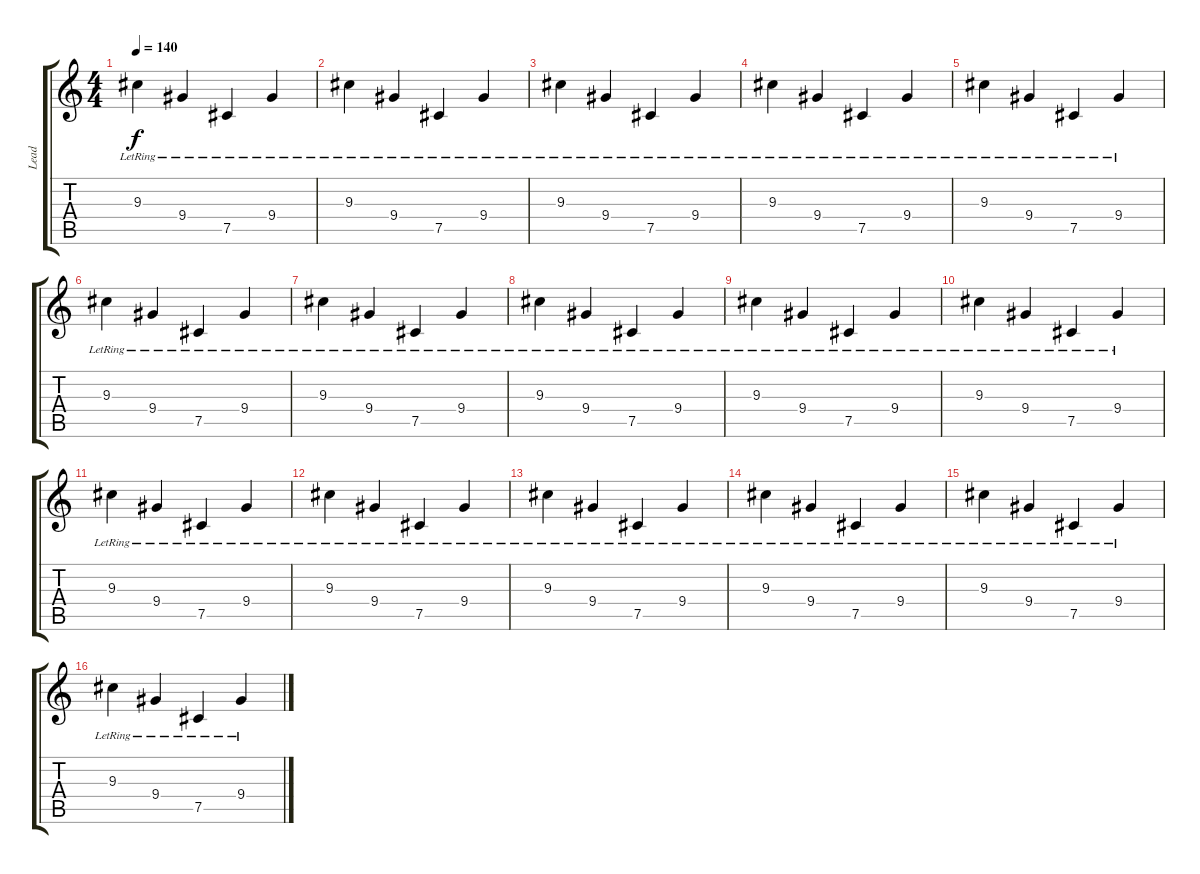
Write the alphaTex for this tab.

\track ("Lead" "Lead") {instrument distortionguitar}
\staff {score tabs}
\tuning (Db4 Ab3 E3 B2 Gb2 Db2) {hide}
\ts (4 4)
\tempo 140
\clef g2
\ks c
9.3{lr}.4{dy f} 9.4{lr}.4 7.5{lr}.4 9.4{lr}.4 |
9.3{lr}.4 9.4{lr}.4 7.5{lr}.4 9.4{lr}.4 |
9.3{lr}.4 9.4{lr}.4 7.5{lr}.4 9.4{lr}.4 |
9.3{lr}.4 9.4{lr}.4 7.5{lr}.4 9.4{lr}.4 |
9.3{lr}.4 9.4{lr}.4 7.5{lr}.4 9.4{lr}.4 |
9.3{lr}.4 9.4{lr}.4 7.5{lr}.4 9.4{lr}.4 |
9.3{lr}.4 9.4{lr}.4 7.5{lr}.4 9.4{lr}.4 |
9.3{lr}.4 9.4{lr}.4 7.5{lr}.4 9.4{lr}.4 |
9.3{lr}.4 9.4{lr}.4 7.5{lr}.4 9.4{lr}.4 |
9.3{lr}.4 9.4{lr}.4 7.5{lr}.4 9.4{lr}.4 |
9.3{lr}.4 9.4{lr}.4 7.5{lr}.4 9.4{lr}.4 |
9.3{lr}.4 9.4{lr}.4 7.5{lr}.4 9.4{lr}.4 |
9.3{lr}.4 9.4{lr}.4 7.5{lr}.4 9.4{lr}.4 |
9.3{lr}.4 9.4{lr}.4 7.5{lr}.4 9.4{lr}.4 |
9.3{lr}.4 9.4{lr}.4 7.5{lr}.4 9.4{lr}.4 |
9.3{lr}.4 9.4{lr}.4 7.5{lr}.4 9.4{lr}.4
